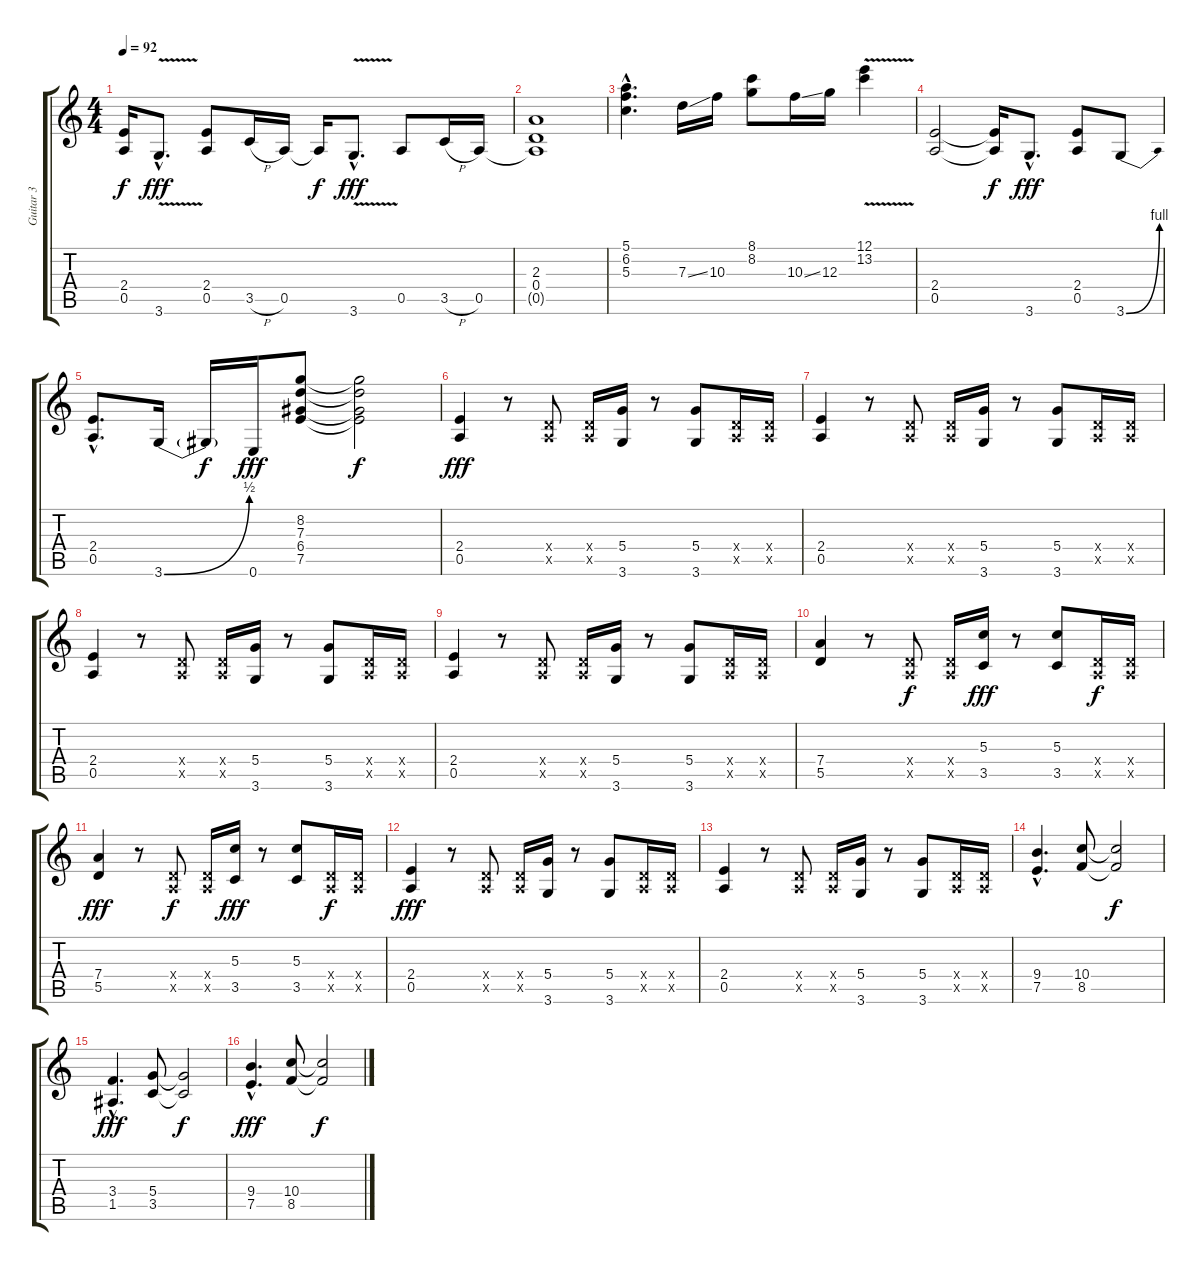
\track ("Guitar 3" "Guitar 3") {instrument distortionguitar}
\staff {score tabs}
\tuning (E4 B3 G3 D3 A2 E2) {hide}
\ts (4 4)
\tempo 92
\clef g2
\ks c
(2.4{t} 0.5{t}).16{dy f} 3.6{v hac}.8{d dy fff} (2.4 0.5).8 3.5{h}.16 0.5.16 0.5{t}.16{dy f} 3.6{v hac}.8{d dy fff} 0.5.8 3.5{h}.16 0.5.16 |
(2.3 0.4 0.5{t}).1 |
(5.1{hac} 6.2{hac} 5.3{hac}).4{d} 7.3{ss}.16 10.3.16 (8.1 8.2).8 10.3{ss}.16 12.3.16 (12.1{v} 13.2{v}).4 |
(2.4 0.5).2 (2.4{t} 0.5{t}).16{dy f} 3.6{hac}.8{d dy fff} (2.4 0.5).8 3.6{be (bend 0 0 60 4)}.8 |
(2.4{hac} 0.5{hac}).8{d} 3.6{be (bend 0 0 60 2)}.16 3.6{t}.16{dy f} 0.6.16{dy fff} (8.2 7.3 6.4 7.5).8 (8.2{t} 7.3{t} 6.4{t} 7.5{t}).2{dy f} |
(2.4 0.5).4{dy fff} r.8 (0.4{x} 0.5{x}).8 (0.4{x} 0.5{x}).16 (5.4 3.6).16 r.8 (5.4 3.6).8 (0.4{x} 0.5{x}).16 (0.4{x} 0.5{x}).16 |
(2.4 0.5).4 r.8 (0.4{x} 0.5{x}).8 (0.4{x} 0.5{x}).16 (5.4 3.6).16 r.8 (5.4 3.6).8 (0.4{x} 0.5{x}).16 (0.4{x} 0.5{x}).16 |
(2.4 0.5).4 r.8 (0.4{x} 0.5{x}).8 (0.4{x} 0.5{x}).16 (5.4 3.6).16 r.8 (5.4 3.6).8 (0.4{x} 0.5{x}).16 (0.4{x} 0.5{x}).16 |
(2.4 0.5).4 r.8 (0.4{x} 0.5{x}).8 (0.4{x} 0.5{x}).16 (5.4 3.6).16 r.8 (5.4 3.6).8 (0.4{x} 0.5{x}).16 (0.4{x} 0.5{x}).16 |
(7.4 5.5).4 r.8 (0.4{x} 0.5{x}).8{dy f} (0.4{x} 0.5{x}).16 (5.3 3.5).16{dy fff} r.8 (5.3 3.5).8 (0.4{x} 0.5{x}).16{dy f} (0.4{x} 0.5{x}).16 |
(7.4 5.5).4{dy fff} r.8 (0.4{x} 0.5{x}).8{dy f} (0.4{x} 0.5{x}).16 (5.3 3.5).16{dy fff} r.8 (5.3 3.5).8 (0.4{x} 0.5{x}).16{dy f} (0.4{x} 0.5{x}).16 |
(2.4 0.5).4{dy fff} r.8 (0.4{x} 0.5{x}).8 (0.4{x} 0.5{x}).16 (5.4 3.6).16 r.8 (5.4 3.6).8 (0.4{x} 0.5{x}).16 (0.4{x} 0.5{x}).16 |
(2.4 0.5).4 r.8 (0.4{x} 0.5{x}).8 (0.4{x} 0.5{x}).16 (5.4 3.6).16 r.8 (5.4 3.6).8 (0.4{x} 0.5{x}).16 (0.4{x} 0.5{x}).16 |
(9.4{hac} 7.5{hac}).4{d} (10.4 8.5).8 (10.4{t} 8.5{t}).2{dy f} |
(3.4{hac} 1.5{hac}).4{d dy fff} (5.4 3.5).8 (5.4{t} 3.5{t}).2{dy f} |
(9.4{hac} 7.5{hac}).4{d dy fff} (10.4 8.5).8 (10.4{t} 8.5{t}).2{dy f}
